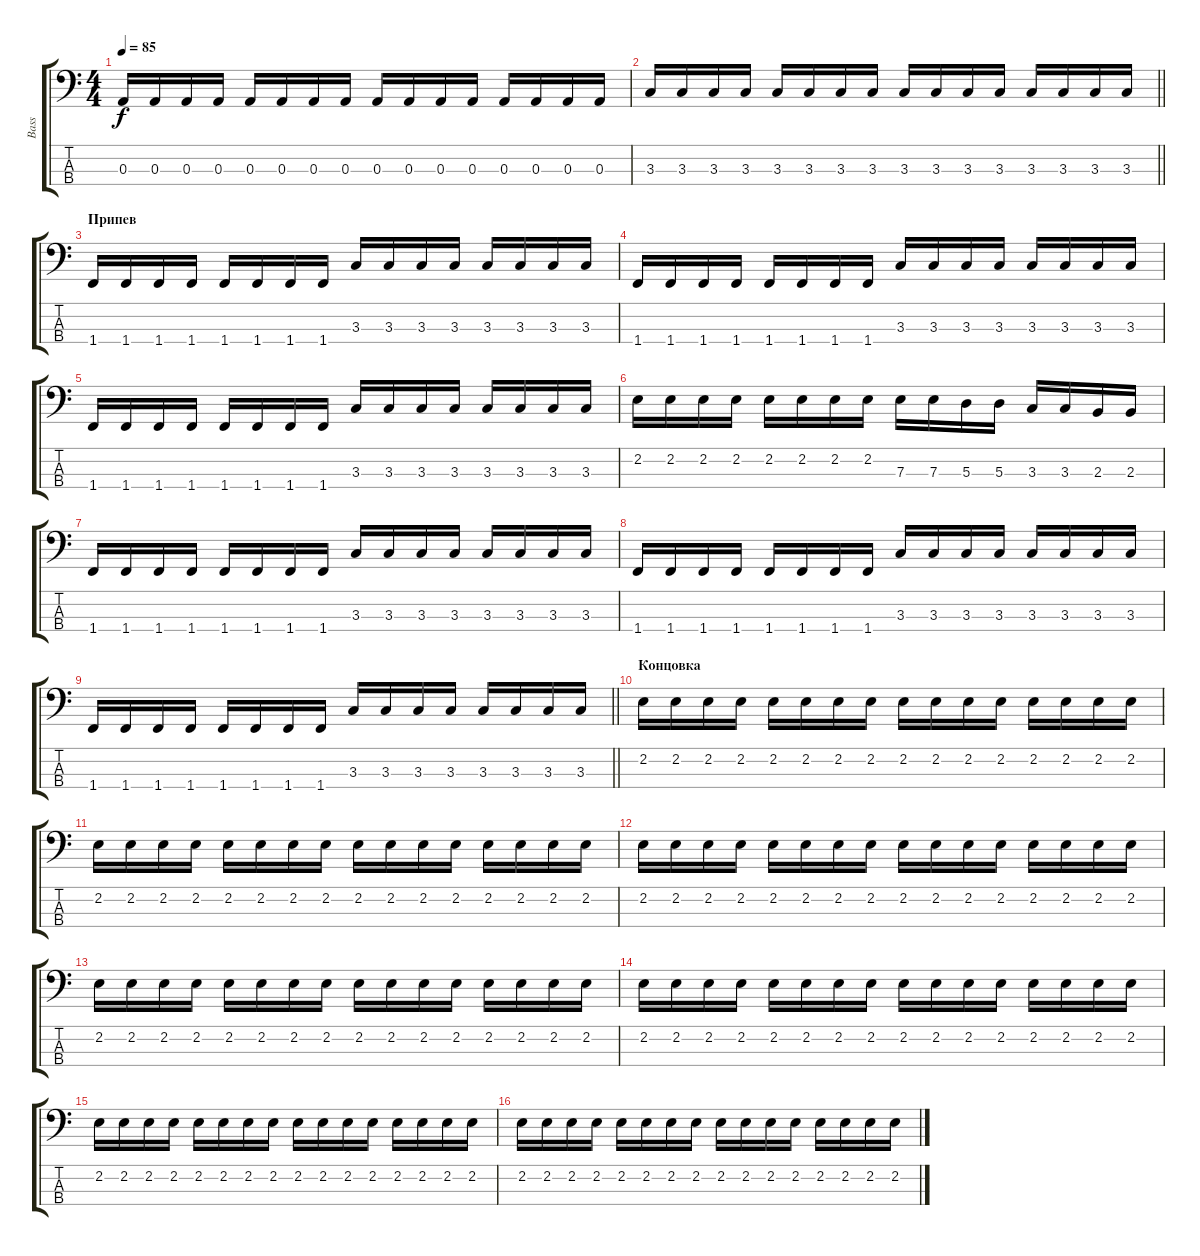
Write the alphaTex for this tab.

\track ("Bass" "Bass") {instrument electricbassfinger}
\staff {score tabs}
\tuning (G2 D2 A1 E1) {hide}
\ts (4 4)
\tempo 85
\clef f4
\ks c
0.3.16{dy f} 0.3.16 0.3.16 0.3.16 0.3.16 0.3.16 0.3.16 0.3.16 0.3.16 0.3.16 0.3.16 0.3.16 0.3.16 0.3.16 0.3.16 0.3.16 |
\barLineRight lightlight
3.3.16 3.3.16 3.3.16 3.3.16 3.3.16 3.3.16 3.3.16 3.3.16 3.3.16 3.3.16 3.3.16 3.3.16 3.3.16 3.3.16 3.3.16 3.3.16 |
\section ("" "Припев")
1.4.16 1.4.16 1.4.16 1.4.16 1.4.16 1.4.16 1.4.16 1.4.16 3.3.16 3.3.16 3.3.16 3.3.16 3.3.16 3.3.16 3.3.16 3.3.16 |
1.4.16 1.4.16 1.4.16 1.4.16 1.4.16 1.4.16 1.4.16 1.4.16 3.3.16 3.3.16 3.3.16 3.3.16 3.3.16 3.3.16 3.3.16 3.3.16 |
1.4.16 1.4.16 1.4.16 1.4.16 1.4.16 1.4.16 1.4.16 1.4.16 3.3.16 3.3.16 3.3.16 3.3.16 3.3.16 3.3.16 3.3.16 3.3.16 |
2.2.16 2.2.16 2.2.16 2.2.16 2.2.16 2.2.16 2.2.16 2.2.16 7.3.16 7.3.16 5.3.16 5.3.16 3.3.16 3.3.16 2.3.16 2.3.16 |
1.4.16 1.4.16 1.4.16 1.4.16 1.4.16 1.4.16 1.4.16 1.4.16 3.3.16 3.3.16 3.3.16 3.3.16 3.3.16 3.3.16 3.3.16 3.3.16 |
1.4.16 1.4.16 1.4.16 1.4.16 1.4.16 1.4.16 1.4.16 1.4.16 3.3.16 3.3.16 3.3.16 3.3.16 3.3.16 3.3.16 3.3.16 3.3.16 |
\barLineRight lightlight
1.4.16 1.4.16 1.4.16 1.4.16 1.4.16 1.4.16 1.4.16 1.4.16 3.3.16 3.3.16 3.3.16 3.3.16 3.3.16 3.3.16 3.3.16 3.3.16 |
\section ("" "Концовка")
2.2.16 2.2.16 2.2.16 2.2.16 2.2.16 2.2.16 2.2.16 2.2.16 2.2.16 2.2.16 2.2.16 2.2.16 2.2.16 2.2.16 2.2.16 2.2.16 |
2.2.16 2.2.16 2.2.16 2.2.16 2.2.16 2.2.16 2.2.16 2.2.16 2.2.16 2.2.16 2.2.16 2.2.16 2.2.16 2.2.16 2.2.16 2.2.16 |
2.2.16 2.2.16 2.2.16 2.2.16 2.2.16 2.2.16 2.2.16 2.2.16 2.2.16 2.2.16 2.2.16 2.2.16 2.2.16 2.2.16 2.2.16 2.2.16 |
2.2.16 2.2.16 2.2.16 2.2.16 2.2.16 2.2.16 2.2.16 2.2.16 2.2.16 2.2.16 2.2.16 2.2.16 2.2.16 2.2.16 2.2.16 2.2.16 |
2.2.16 2.2.16 2.2.16 2.2.16 2.2.16 2.2.16 2.2.16 2.2.16 2.2.16 2.2.16 2.2.16 2.2.16 2.2.16 2.2.16 2.2.16 2.2.16 |
2.2.16 2.2.16 2.2.16 2.2.16 2.2.16 2.2.16 2.2.16 2.2.16 2.2.16 2.2.16 2.2.16 2.2.16 2.2.16 2.2.16 2.2.16 2.2.16 |
2.2.16 2.2.16 2.2.16 2.2.16 2.2.16 2.2.16 2.2.16 2.2.16 2.2.16 2.2.16 2.2.16 2.2.16 2.2.16 2.2.16 2.2.16 2.2.16
